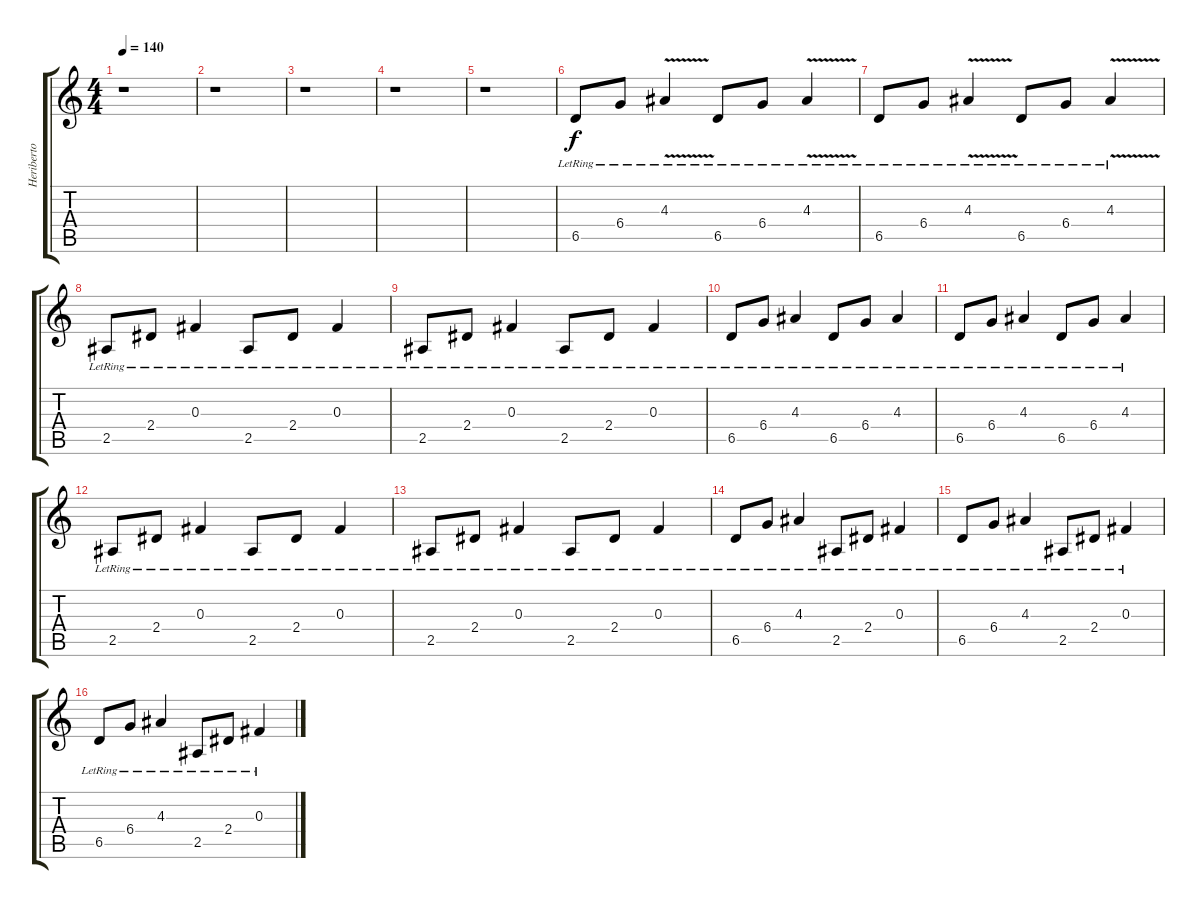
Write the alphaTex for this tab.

\track ("Heriberto" "Heriberto") {instrument electricguitarclean}
\staff {score tabs}
\tuning (Eb4 Bb3 Gb3 Db3 Ab2 Eb2) {hide}
\ts (4 4)
\tempo 140
\clef g2
\ks c
r.1{dy f} |
r.1 |
r.1 |
r.1 |
r.1 |
6.5{lr}.8{volume 16 instrument electricguitarclean} 6.4{lr}.8 4.3{v lr}.4 6.5{lr}.8 6.4{lr}.8 4.3{v lr}.4 |
6.5{lr}.8 6.4{lr}.8 4.3{v lr}.4 6.5{lr}.8 6.4{lr}.8 4.3{v lr}.4 |
2.5{lr}.8 2.4{lr}.8 0.3{lr}.4 2.5{lr}.8 2.4{lr}.8 0.3{lr}.4 |
2.5{lr}.8 2.4{lr}.8 0.3{lr}.4 2.5{lr}.8 2.4{lr}.8 0.3{lr}.4 |
6.5{lr}.8 6.4{lr}.8 4.3{lr}.4 6.5{lr}.8 6.4{lr}.8 4.3{lr}.4 |
6.5{lr}.8 6.4{lr}.8 4.3{lr}.4 6.5{lr}.8 6.4{lr}.8 4.3{lr}.4 |
2.5{lr}.8 2.4{lr}.8 0.3{lr}.4 2.5{lr}.8 2.4{lr}.8 0.3{lr}.4 |
2.5{lr}.8 2.4{lr}.8 0.3{lr}.4 2.5{lr}.8 2.4{lr}.8 0.3{lr}.4 |
6.5{lr}.8 6.4{lr}.8 4.3{lr}.4 2.5{lr}.8 2.4{lr}.8 0.3{lr}.4 |
6.5{lr}.8 6.4{lr}.8 4.3{lr}.4 2.5{lr}.8 2.4{lr}.8 0.3{lr}.4 |
6.5{lr}.8 6.4{lr}.8 4.3{lr}.4 2.5{lr}.8 2.4{lr}.8 0.3{lr}.4
